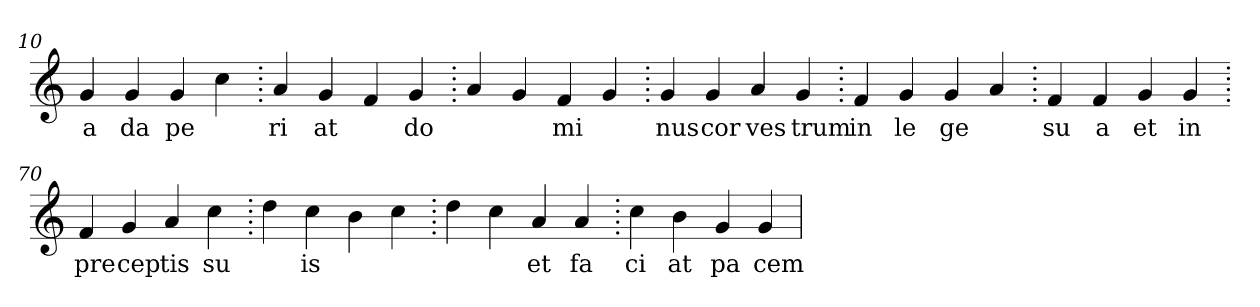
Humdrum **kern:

**kern	**text
*part1	*part1
*staff1	*staff1
*clefG2	*
=10.	=10.
4g	a
4g	da
4g	pe
4cc	.
=20.	=20.
4a	ri
4g	at
4f	.
4g	do
=30.	=30.
4a	.
4g	.
4f	mi
4g	.
=40.	=40.
4g	nus
4g	cor
4a	ves
4g	trum
=50.	=50.
4f	in
4g	le
4g	ge
4a	.
=60.	=60.
4f	su
4f	a
4g	et
4g	in
=70.	=70.
4f	pre
4g	cep
4a	tis
4cc	su
=80.	=80.
4dd	.
4cc	is
4b	.
4cc	.
=90.	=90.
4dd	.
4cc	.
4a	et
4a	fa
=100.	=100.
4cc	ci
4b	at
4g	pa
4g	cem
=	=
*-	*-
